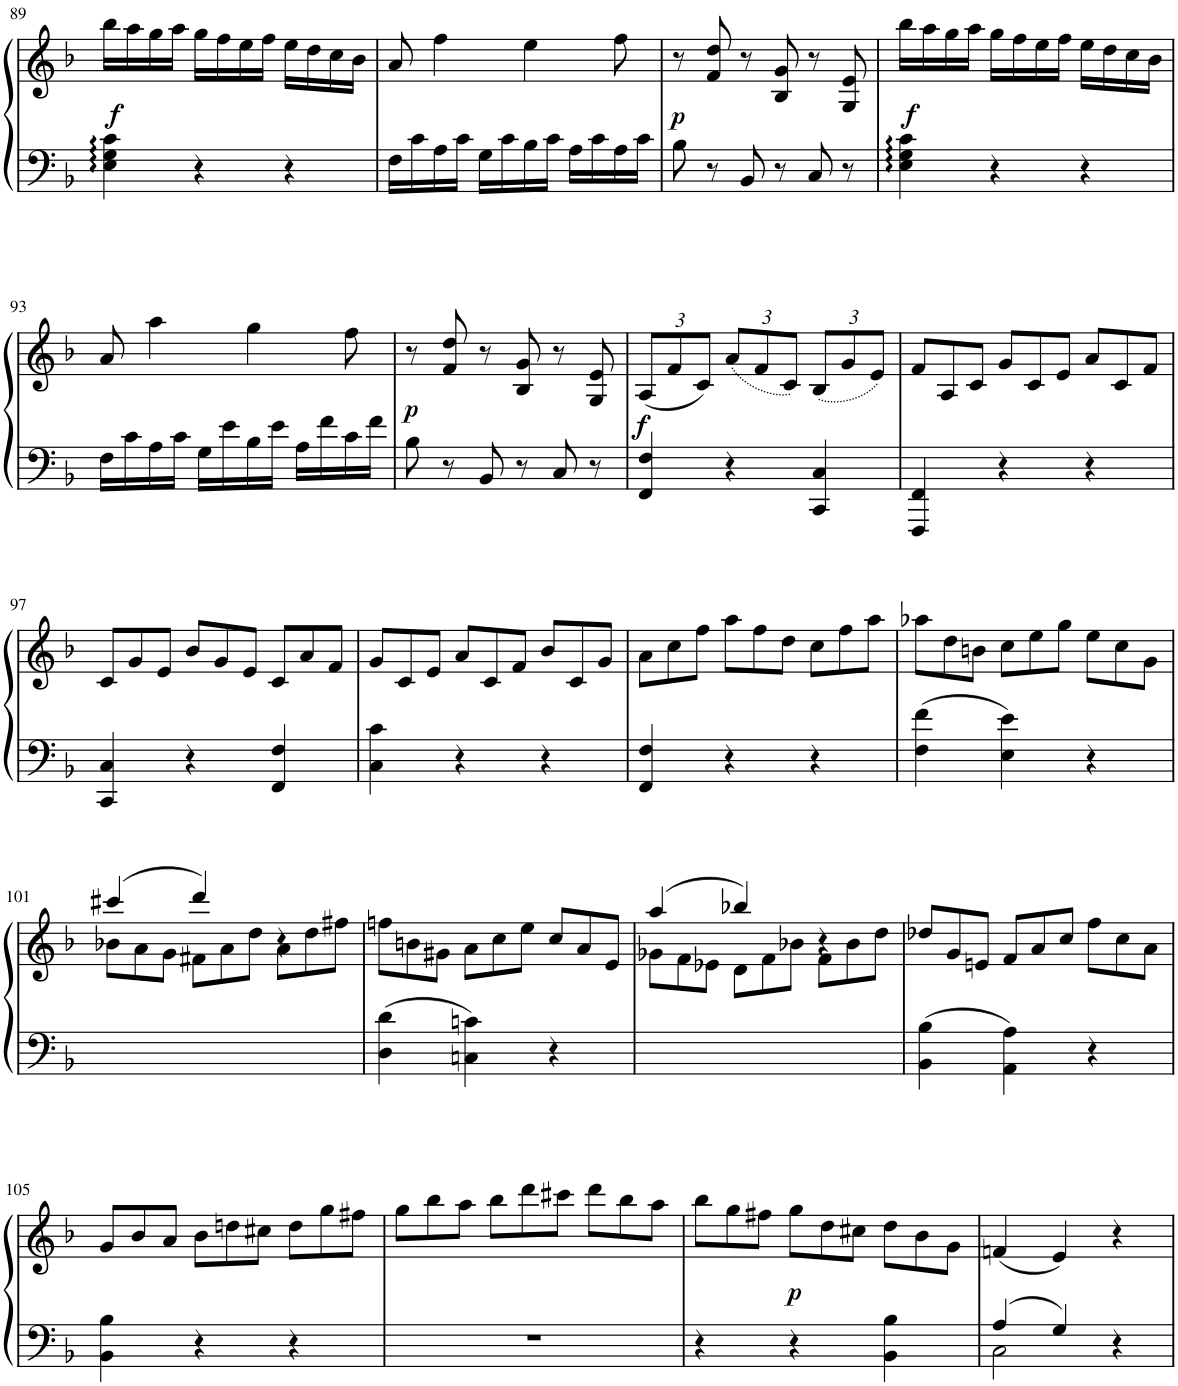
**kern	**kern	**dynam
*part1	*part1	*part1
*staff2	*staff1	*staff1/2
*I"Piano	*	*
*I'Pno.	*	*
!!LO:PB:g=z
*clefF4	*clefG2	*
*k[b-]	*k[b-]	*
*M3/4	*M3/4	*
=89	=89	=89
!	!	!LO:DY:b
4E\ 4G\ 4c\	16bb-\LL	f
.	16aa\	.
.	16gg\	.
.	16aa\JJ	.
4r	16gg\LL	.
.	16ff\	.
.	16ee\	.
.	16ff\JJ	.
4r	16ee\LL	.
.	16dd\	.
.	16cc\	.
.	16b-\JJ	.
=90	=90	=90
16F\LL	8a/	.
16c\	.	.
16A\	4ff\	.
16c\JJ	.	.
16G\LL	.	.
16c\	.	.
16B-\	4ee\	.
16c\JJ	.	.
16A\LL	.	.
16c\	.	.
16A\	8ff\	.
16c\JJ	.	.
=91	=91	=91
!	!	!LO:DY:b
8B-\	8r	p
8r	8f/ 8dd/	.
8BB-/	8r	.
8r	8B-/ 8g/	.
8C/	8r	.
8r	8G/ 8e/	.
=92	=92	=92
!	!	!LO:DY:b
4E\ 4G\ 4c\	16bb-\LL	f
.	16aa\	.
.	16gg\	.
.	16aa\JJ	.
4r	16gg\LL	.
.	16ff\	.
.	16ee\	.
.	16ff\JJ	.
4r	16ee\LL	.
.	16dd\	.
.	16cc\	.
.	16b-\JJ	.
!!LO:LB:g=z
=93	=93	=93
16F\LL	8a/	.
16c\	.	.
16A\	4aa\	.
16c\JJ	.	.
16G\LL	.	.
16e\	.	.
16B-\	4gg\	.
16e\JJ	.	.
16A\LL	.	.
16f\	.	.
16c\	8ff\	.
16f\JJ	.	.
=94	=94	=94
!	!	!LO:DY:b
8B-\	8r	p
8r	8f/ 8dd/	.
8BB-/	8r	.
8r	8B-/ 8g/	.
8C/	8r	.
8r	8G/ 8e/	.
=95	=95	=95
*	*Xbrackettup	*
!	!	!LO:DY:b
4FF/ 4F/	(12A/L	f
.	12f/	.
.	12c/J)	.
4r	(12a/L	.
.	12f/	.
.	12c/J)	.
4CC/ 4C/	(12B-/L	.
.	12g/	.
.	12e/J)	.
=96	=96	=96
*	*brackettup	*
4FFF/ 4FF/	12f/L	.
.	12A/	.
.	12c/J	.
4r	12g/L	.
.	12c/	.
.	12e/J	.
4r	12a/L	.
.	12c/	.
.	12f/J	.
!!LO:LB:g=z
=97	=97	=97
4CC/ 4C/	12c/L	.
.	12g/	.
.	12e/J	.
4r	12b-/L	.
.	12g/	.
.	12e/J	.
4FF/ 4F/	12c/L	.
.	12a/	.
.	12f/J	.
=98	=98	=98
4C\ 4c\	12g/L	.
.	12c/	.
.	12e/J	.
4r	12a/L	.
.	12c/	.
.	12f/J	.
4r	12b-/L	.
.	12c/	.
.	12g/J	.
=99	=99	=99
4FF/ 4F/	12a\L	.
.	12cc\	.
.	12ff\J	.
4r	12aa\L	.
.	12ff\	.
.	12dd\J	.
4r	12cc\L	.
.	12ff\	.
.	12aa\J	.
=100	=100	=100
4F\ 4f\	12aa-X\L	.
.	12dd\	.
.	12bn\J	.
4E\ 4e\	12cc\L	.
.	12ee\	.
.	12gg\J	.
4r	12ee\L	.
.	12cc\	.
.	12g\J	.
!!LO:LB:g=z
=101	=101	=101
*	*^	*
2.ryy	(>4ccc#X/	12b-X\L	.
.	.	12a\	.
.	.	12g\J	.
.	4ddd/)	12f#X\L	.
.	.	12a\	.
.	.	12dd\J	.
.	4r	12a\L	.
.	.	12dd\	.
.	.	12ff#X\J	.
*	*v	*v	*
=102	=102	=102
4D\ 4d\	12ffn\L	.
.	12bn\	.
.	12g#X\J	.
4Cn\ 4cn\	12a\L	.
.	12cc\	.
.	12ee\J	.
4r	12cc/L	.
.	12a/	.
.	12e/J	.
=103	=103	=103
*	*^	*
2.ryy	(>4aa/	12g-X\L	.
.	.	12f\	.
.	.	12e-X\J	.
.	4bb-X/)	12d\L	.
.	.	12f\	.
.	.	12b-X\J	.
.	4r	12f\L	.
.	.	12b-\	.
.	.	12dd\J	.
*	*v	*v	*
=104	=104	=104
4BB-\ 4B-\	12dd-X/L	.
.	12g/	.
.	12en/J	.
4AA\ 4A\	12f/L	.
.	12a/	.
.	12cc/J	.
4r	12ff\L	.
.	12cc\	.
.	12a\J	.
!!LO:LB:g=z
=105	=105	=105
4BB-\ 4B-\	12g/L	.
.	12b-/	.
.	12a/J	.
4r	12b-\L	.
.	12ddn\	.
.	12cc#X\J	.
4r	12dd\L	.
.	12gg\	.
.	12ff#X\J	.
=106	=106	=106
2.r	12gg\L	.
.	12bb-\	.
.	12aa\J	.
.	12bb-\L	.
.	12ddd\	.
.	12ccc#X\J	.
.	12ddd\L	.
.	12bb-\	.
.	12aa\J	.
=107	=107	=107
4r	12bb-\L	.
.	12gg\	.
.	12ff#X\J	.
!	!	!LO:DY:b
4r	12gg\L	p
.	12dd\	.
.	12cc#X\J	.
4BB-\ 4B-\	12dd\L	.
.	12b-\	.
.	12g\J	.
=108	=108	=108
*^	*	*
4A/	2C\	(4fn/	.
4G/	.	4e/)	.
4r	4ryy	4r	.
*v	*v	*	*
=	=	=
*-	*-	*-
